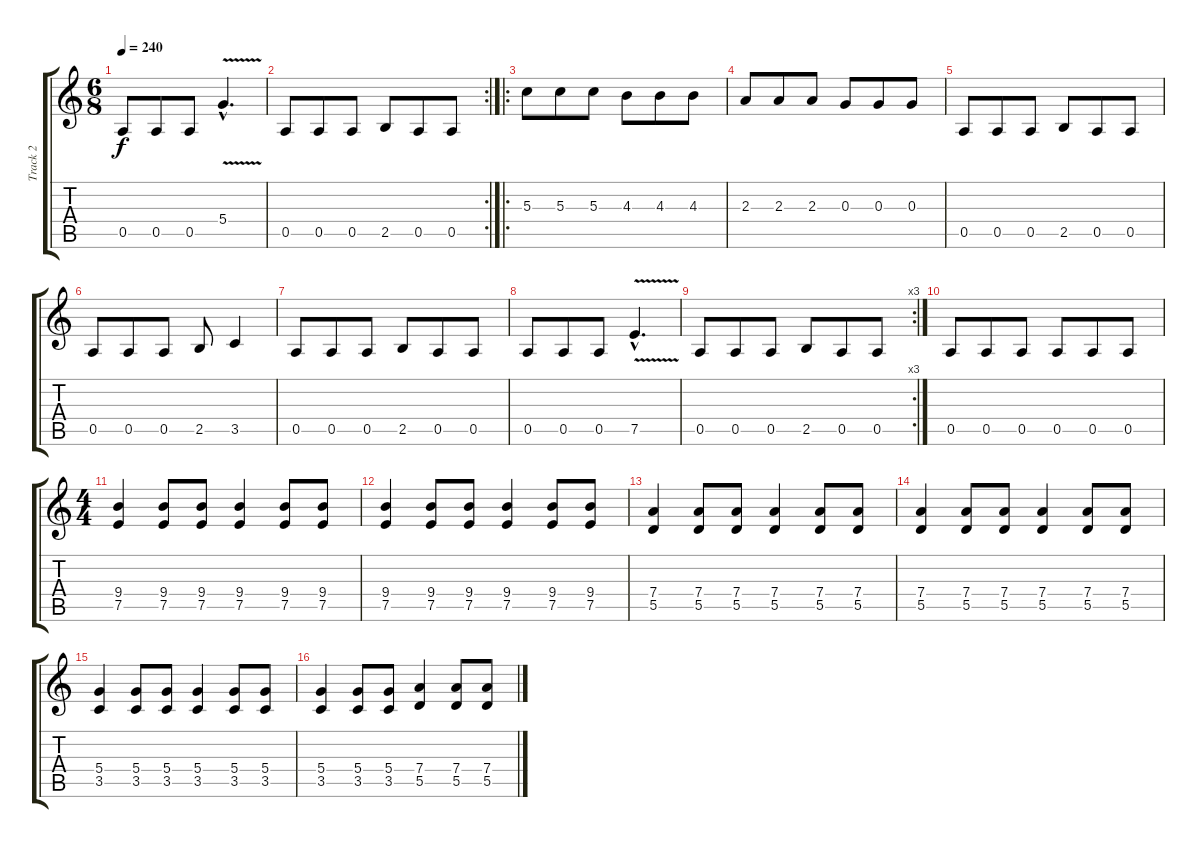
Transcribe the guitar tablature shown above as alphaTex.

\track ("Track 2" "Track 2") {instrument distortionguitar}
\staff {score tabs}
\tuning (E4 B3 G3 D3 A2 E2) {hide}
\ts (6 8)
\tempo 240
\clef g2
\ks c
0.5.8{dy f} 0.5.8 0.5.8 5.4{v hac}.4{d} |
\rc 2
0.5.8 0.5.8 0.5.8 2.5.8 0.5.8 0.5.8 |
\ro
5.3.8 5.3.8 5.3.8 4.3.8 4.3.8 4.3.8 |
2.3.8 2.3.8 2.3.8 0.3.8 0.3.8 0.3.8 |
0.5.8 0.5.8 0.5.8 2.5.8 0.5.8 0.5.8 |
0.5.8 0.5.8 0.5.8 2.5.8 3.5.4 |
0.5.8 0.5.8 0.5.8 2.5.8 0.5.8 0.5.8 |
0.5.8 0.5.8 0.5.8 7.5{v hac}.4{d} |
\rc 3
0.5.8 0.5.8 0.5.8 2.5.8 0.5.8 0.5.8 |
0.5.8 0.5.8 0.5.8 0.5.8 0.5.8 0.5.8 |
\ts (4 4)
(9.4 7.5).4 (9.4 7.5).8 (9.4 7.5).8 (9.4 7.5).4 (9.4 7.5).8 (9.4 7.5).8 |
(9.4 7.5).4 (9.4 7.5).8 (9.4 7.5).8 (9.4 7.5).4 (9.4 7.5).8 (9.4 7.5).8 |
(7.4 5.5).4 (7.4 5.5).8 (7.4 5.5).8 (7.4 5.5).4 (7.4 5.5).8 (7.4 5.5).8 |
(7.4 5.5).4 (7.4 5.5).8 (7.4 5.5).8 (7.4 5.5).4 (7.4 5.5).8 (7.4 5.5).8 |
(5.4 3.5).4 (5.4 3.5).8 (5.4 3.5).8 (5.4 3.5).4 (5.4 3.5).8 (5.4 3.5).8 |
(5.4 3.5).4 (5.4 3.5).8 (5.4 3.5).8 (7.4 5.5).4 (7.4 5.5).8 (7.4 5.5).8
